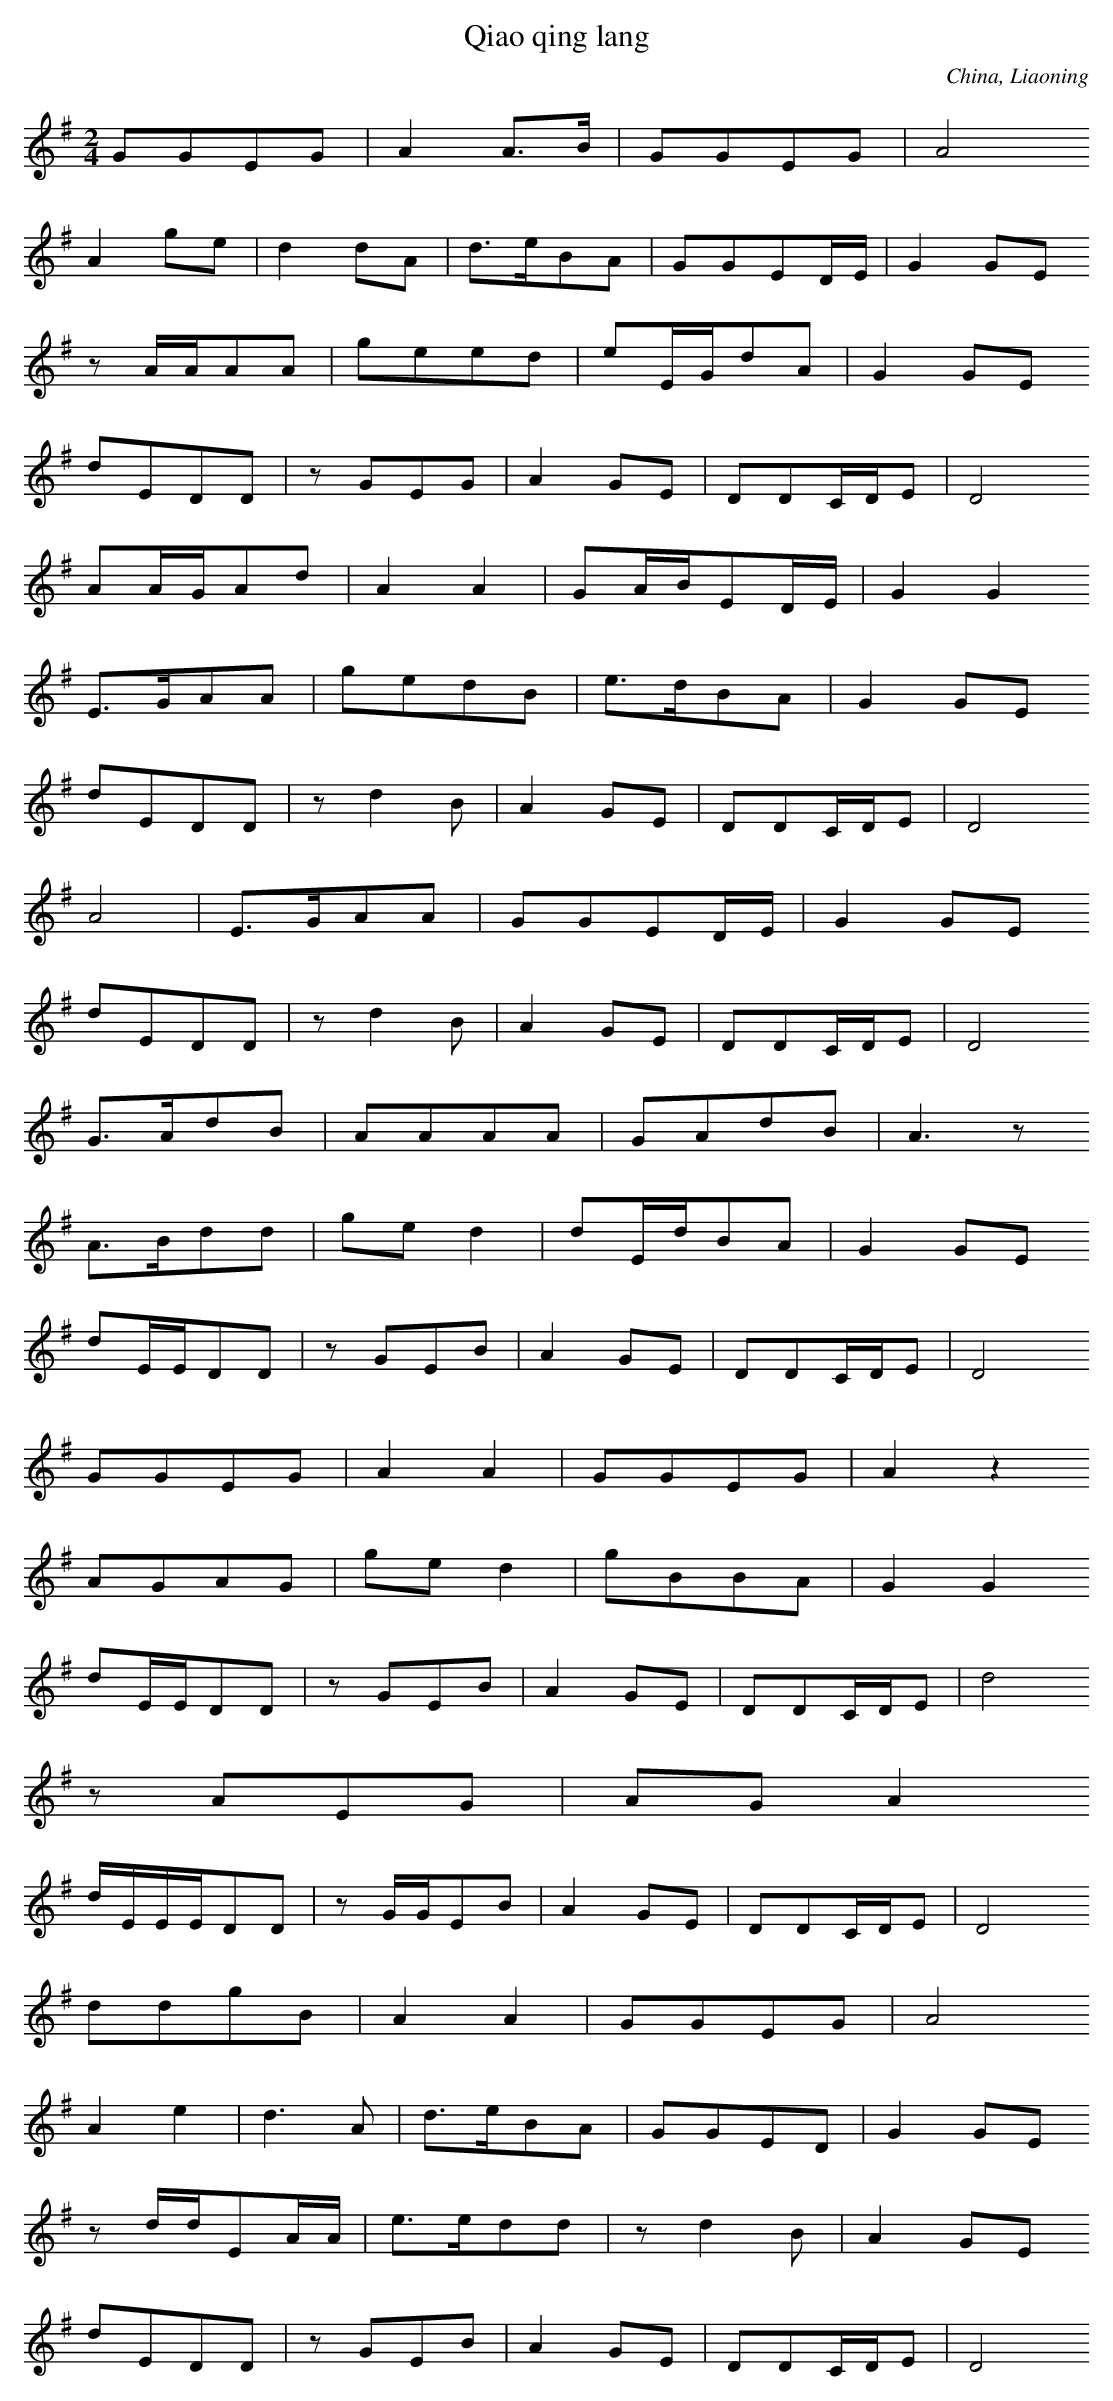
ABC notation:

X:1
T: Qiao qing lang
O: China, Liaoning
M: 2/4
L: 1/16
K: G
G2G2E2G2 | A4A3B | G2G2E2G2 | A8
A4g2e2 | d4d2A2 | d3eB2A2 | G2G2E2DE | G4G2E2
z2AAA2A2 | g2e2e2d2 | e2EGd2A2 | G4G2E2
d2E2D2D2 | z2G2E2G2 | A4G2E2 | D2D2CDE2 | D8
A2AGA2d2 | A4A4 | G2ABE2DE | G4G4
E3GA2A2 | g2e2d2B2 | e3dB2A2 | G4G2E2
d2E2D2D2 | z2d4B2 | A4G2E2 | D2D2CDE2 | D8
A8 | E3GA2A2 | G2G2E2DE | G4G2E2
d2E2D2D2 | z2d4B2 | A4G2E2 | D2D2CDE2 | D8
G3Ad2B2 | A2A2A2A2 | G2A2d2B2 | A6z2
A3Bd2d2 | g2e2d4 | d2EdB2A2 | G4G2E2
d2EED2D2 | z2G2E2B2 | A4G2E2 | D2D2CDE2 | D8
G2G2E2G2 | A4A4 | G2G2E2G2 | A4z4
A2G2A2G2 | g2e2d4 | g2B2B2A2 | G4G4
d2EED2D2 | z2G2E2B2 | A4G2E2 | D2D2CDE2 | d8
z2A2E2G2 | A2G2A4
dEEED2D2 | z2GGE2B2 | A4G2E2 | D2D2CDE2 | D8
d2d2g2B2 | A4A4 | G2G2E2G2 | A8
A4e4 | d6A2 | d3eB2A2 | G2G2E2D2 | G4G2E2
z2ddE2AA | e3ed2d2 | z2d4B2 | A4G2E2
d2E2D2D2 | z2G2E2B2 | A4G2E2 | D2D2CDE2 | D8
